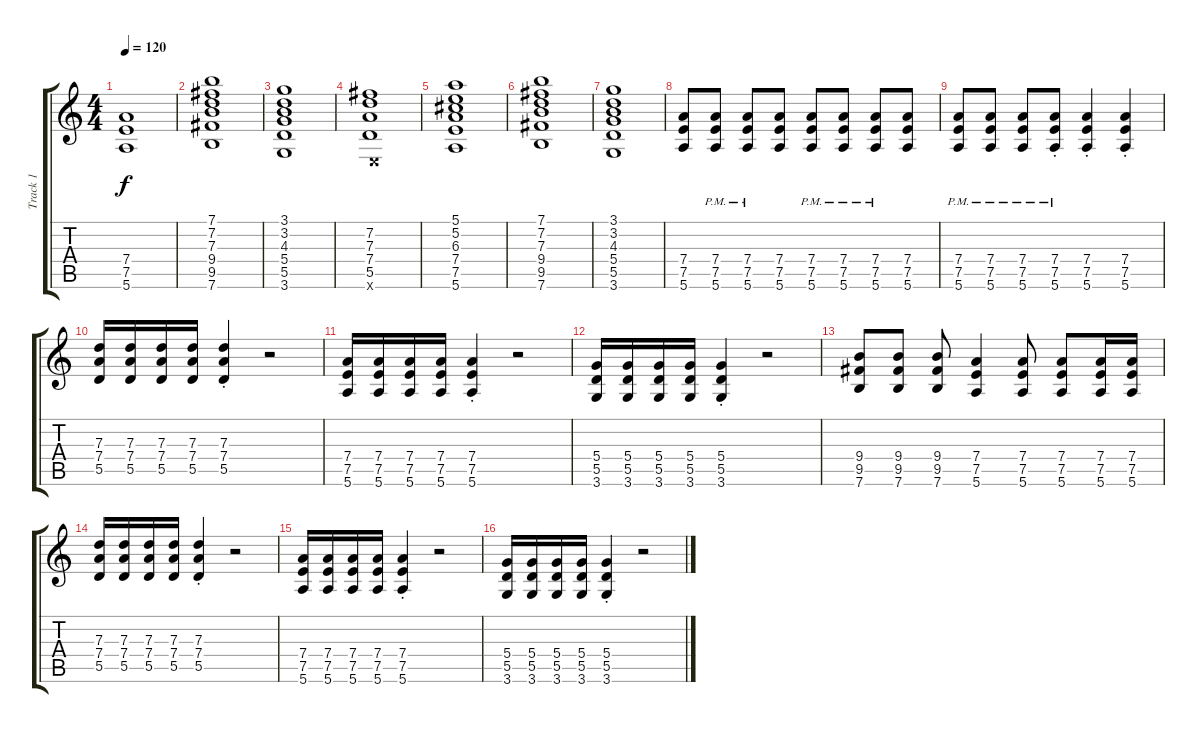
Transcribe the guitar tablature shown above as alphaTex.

\track ("Track 1" "Track 1") {instrument overdrivenguitar}
\staff {score tabs}
\tuning (E4 B3 G3 D3 A2 E2) {hide}
\ts (4 4)
\tempo 120
\clef g2
\ks c
(7.4 7.5 5.6{t}).1{dy f} |
(7.1 7.2 7.3 9.4 9.5 7.6).1 |
(3.1 3.2 4.3 5.4 5.5 3.6).1 |
(7.2 7.3 7.4 5.5 0.6{x}).1 |
(5.1 5.2 6.3 7.4 7.5 5.6).1 |
(7.1 7.2 7.3 9.4 9.5 7.6).1 |
(3.1 3.2 4.3 5.4 5.5 3.6).1 |
(7.4 7.5 5.6).8 (7.4{pm} 7.5{pm} 5.6{pm}).8 (7.4{pm} 7.5{pm} 5.6{pm}).8 (7.4 7.5 5.6).8 (7.4{pm} 7.5{pm} 5.6{pm}).8 (7.4{pm} 7.5{pm} 5.6{pm}).8 (7.4{pm} 7.5{pm} 5.6{pm}).8 (7.4 7.5 5.6).8 |
(7.4{pm} 7.5{pm} 5.6{pm}).8 (7.4{pm} 7.5{pm} 5.6{pm}).8 (7.4{pm} 7.5{pm} 5.6{pm}).8 (7.4{pm st} 7.5{pm st} 5.6{pm st}).8 (7.4{st} 7.5{st} 5.6{st}).4 (7.4{st} 7.5{st} 5.6{st}).4 |
(7.3 7.4 5.5).16 (7.3 7.4 5.5).16 (7.3 7.4 5.5).16 (7.3 7.4 5.5).16 (7.3{st} 7.4{st} 5.5{st}).4 r.2 |
(7.4 7.5 5.6).16 (7.4 7.5 5.6).16 (7.4 7.5 5.6).16 (7.4 7.5 5.6).16 (7.4{st} 7.5{st} 5.6{st}).4 r.2 |
(5.4 5.5 3.6).16 (5.4 5.5 3.6).16 (5.4 5.5 3.6).16 (5.4 5.5 3.6).16 (5.4{st} 5.5{st} 3.6{st}).4 r.2 |
(9.4 9.5 7.6).8 (9.4 9.5 7.6).8 (9.4 9.5 7.6).8 (7.4 7.5 5.6).4 (7.4 7.5 5.6).8 (7.4 7.5 5.6).8 (7.4 7.5 5.6).16 (7.4 7.5 5.6).16 |
(7.3 7.4 5.5).16 (7.3 7.4 5.5).16 (7.3 7.4 5.5).16 (7.3 7.4 5.5).16 (7.3{st} 7.4{st} 5.5{st}).4 r.2 |
(7.4 7.5 5.6).16 (7.4 7.5 5.6).16 (7.4 7.5 5.6).16 (7.4 7.5 5.6).16 (7.4{st} 7.5{st} 5.6{st}).4 r.2 |
(5.4 5.5 3.6).16 (5.4 5.5 3.6).16 (5.4 5.5 3.6).16 (5.4 5.5 3.6).16 (5.4{st} 5.5{st} 3.6{st}).4 r.2
